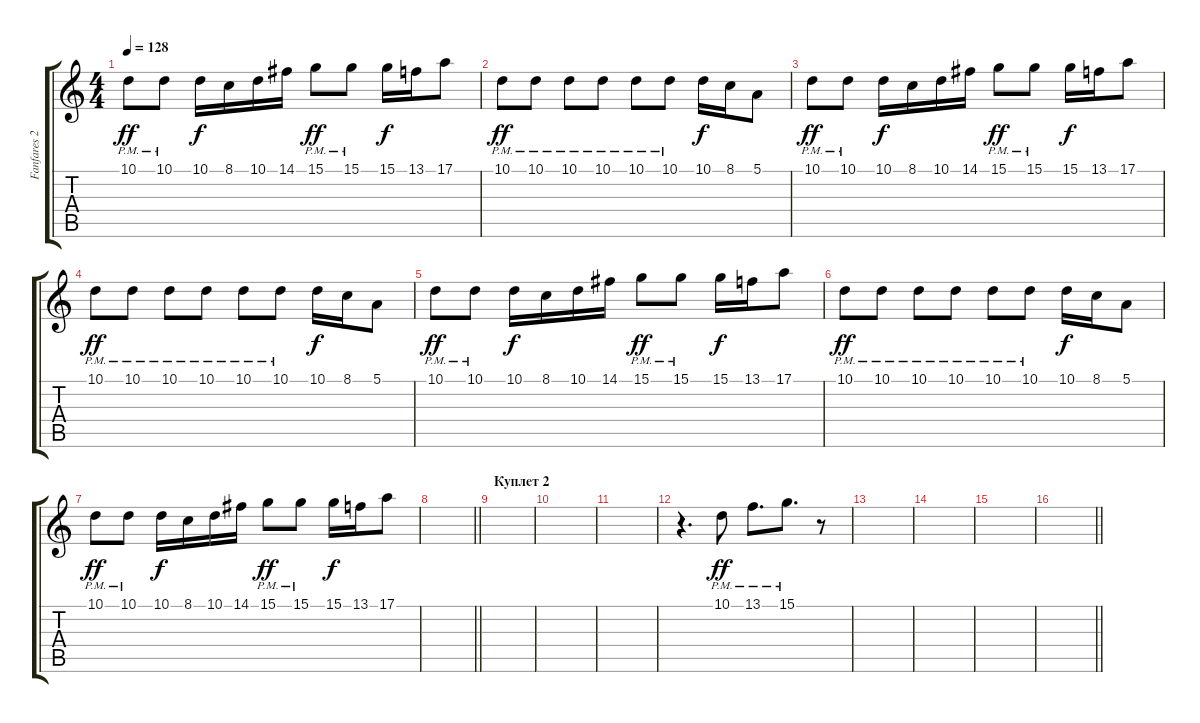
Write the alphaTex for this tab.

\track ("Fanfares 2" "Fanfares 2") {instrument brasssection}
\staff {score tabs}
\tuning (E4 B3 G3 D3 A2 E2) {hide}
\ts (4 4)
\tempo 128
\clef g2
\ks c
10.1{pm}.8{dy ff} 10.1{pm}.8 10.1.16{dy f} 8.1.16 10.1.16 14.1.16 15.1{pm}.8{dy ff} 15.1{pm}.8 15.1.16{dy f} 13.1.16 17.1.8 |
10.1{pm}.8{dy ff} 10.1{pm}.8 10.1{pm}.8 10.1{pm}.8 10.1{pm}.8 10.1{pm}.8 10.1.16{dy f} 8.1.16 5.1.8 |
10.1{pm}.8{dy ff} 10.1{pm}.8 10.1.16{dy f} 8.1.16 10.1.16 14.1.16 15.1{pm}.8{dy ff} 15.1{pm}.8 15.1.16{dy f} 13.1.16 17.1.8 |
10.1{pm}.8{dy ff} 10.1{pm}.8 10.1{pm}.8 10.1{pm}.8 10.1{pm}.8 10.1{pm}.8 10.1.16{dy f} 8.1.16 5.1.8 |
10.1{pm}.8{dy ff} 10.1{pm}.8 10.1.16{dy f} 8.1.16 10.1.16 14.1.16 15.1{pm}.8{dy ff} 15.1{pm}.8 15.1.16{dy f} 13.1.16 17.1.8 |
10.1{pm}.8{dy ff} 10.1{pm}.8 10.1{pm}.8 10.1{pm}.8 10.1{pm}.8 10.1{pm}.8 10.1.16{dy f} 8.1.16 5.1.8 |
10.1{pm}.8{dy ff} 10.1{pm}.8 10.1.16{dy f} 8.1.16 10.1.16 14.1.16 15.1{pm}.8{dy ff} 15.1{pm}.8 15.1.16{dy f} 13.1.16 17.1.8 |
\barLineRight lightlight
|
\section ("" "Куплет 2")
|
|
|
r.4{d} 10.1{pm}.8{dy ff} 13.1{pm}.8{d} 15.1{pm}.8{d} r.8 |
|
|
|
\barLineRight lightlight
